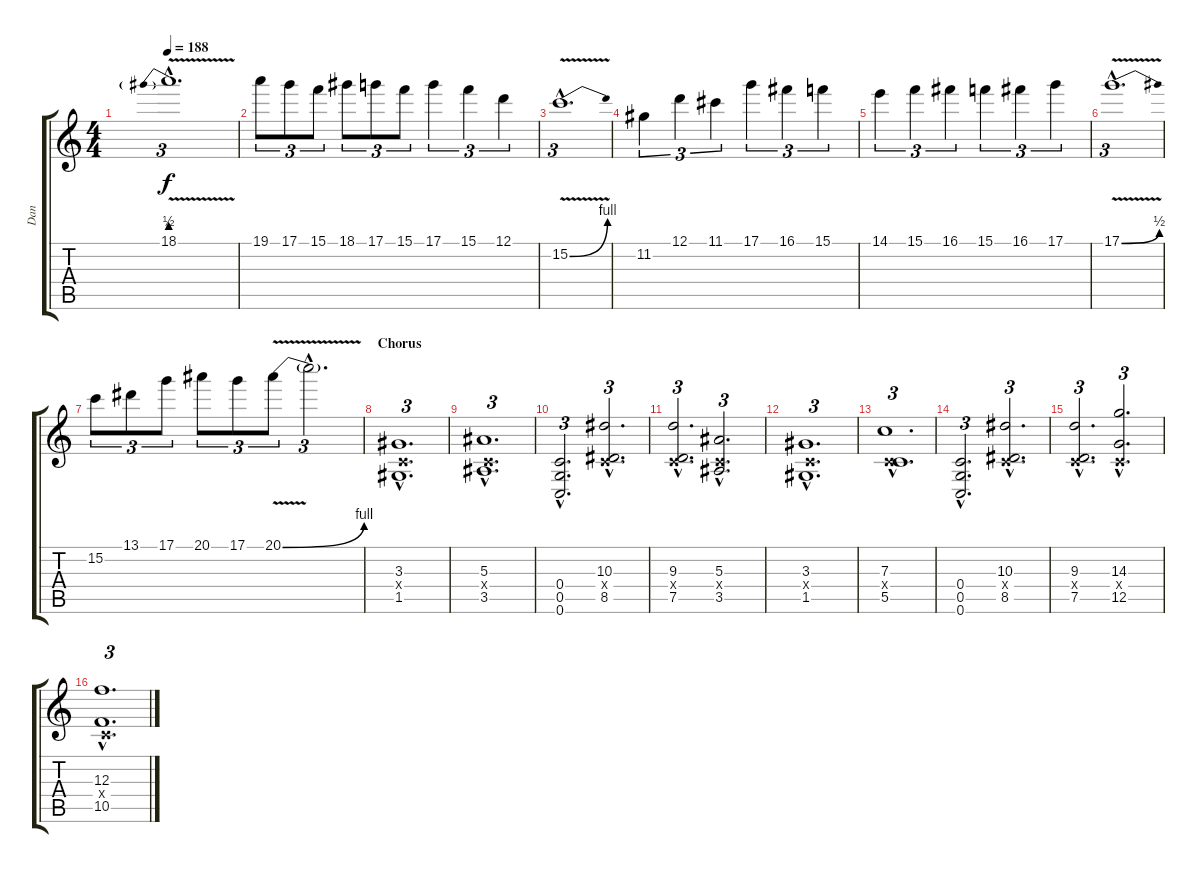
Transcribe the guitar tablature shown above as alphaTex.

\track ("Dan" "Dan") {instrument distortionguitar}
\staff {score tabs}
\tuning (D4 A3 F3 C3 G2 C2) {hide}
\ts (4 4)
\tempo 188
\clef g2
\ks c
18.1{be (prebend 0 2 60 2) v hac}.1{d tu (3 2) dy f} |
19.1.8{tu (3 2)} 17.1.8{tu (3 2)} 15.1.8{tu (3 2)} 18.1.8{tu (3 2)} 17.1.8{tu (3 2)} 15.1.8{tu (3 2)} 17.1.4{tu (3 2)} 15.1.4{tu (3 2)} 12.1.4{tu (3 2)} |
15.2{be (bend 0 0 60 4) v hac}.1{d tu (3 2)} |
11.2.4{tu (3 2)} 12.1.4{tu (3 2)} 11.1.4{tu (3 2)} 17.1.4{tu (3 2)} 16.1.4{tu (3 2)} 15.1.4{tu (3 2)} |
14.1.4{tu (3 2)} 15.1.4{tu (3 2)} 16.1.4{tu (3 2)} 15.1.4{tu (3 2)} 16.1.4{tu (3 2)} 17.1.4{tu (3 2)} |
17.1{be (bend 0 0 60 2) v hac}.1{d tu (3 2)} |
15.2.8{tu (3 2)} 13.1.8{tu (3 2)} 17.1.8{tu (3 2)} 20.1.8{tu (3 2)} 17.1.8{tu (3 2)} 20.1{be (bend 0 0 60 4) v}.8{tu (3 2)} 20.1{hac t}.2{d tu (3 2)} |
\section ("" "Chorus")
(3.3{hac} 0.4{hac x} 1.5{hac}).1{d tu (3 2)} |
(5.3{hac} 0.4{hac x} 3.5{hac}).1{d tu (3 2)} |
(0.4{hac} 0.5{hac} 0.6{hac}).2{d tu (3 2)} (10.3{hac} 0.4{hac x} 8.5{hac}).2{d tu (3 2)} |
(9.3{hac} 0.4{hac x} 7.5{hac}).2{d tu (3 2)} (5.3{hac} 0.4{hac x} 3.5{hac}).2{d tu (3 2)} |
(3.3{hac} 0.4{hac x} 1.5{hac}).1{d tu (3 2)} |
(7.3{hac} 0.4{hac x} 5.5{hac}).1{d tu (3 2)} |
(0.4{hac} 0.5{hac} 0.6{hac}).2{d tu (3 2)} (10.3{hac} 0.4{hac x} 8.5{hac}).2{d tu (3 2)} |
(9.3{hac} 0.4{hac x} 7.5{hac}).2{d tu (3 2)} (14.3{hac} 0.4{hac x} 12.5{hac}).2{d tu (3 2)} |
(12.3{hac} 0.4{hac x} 10.5{hac}).1{d tu (3 2)}
